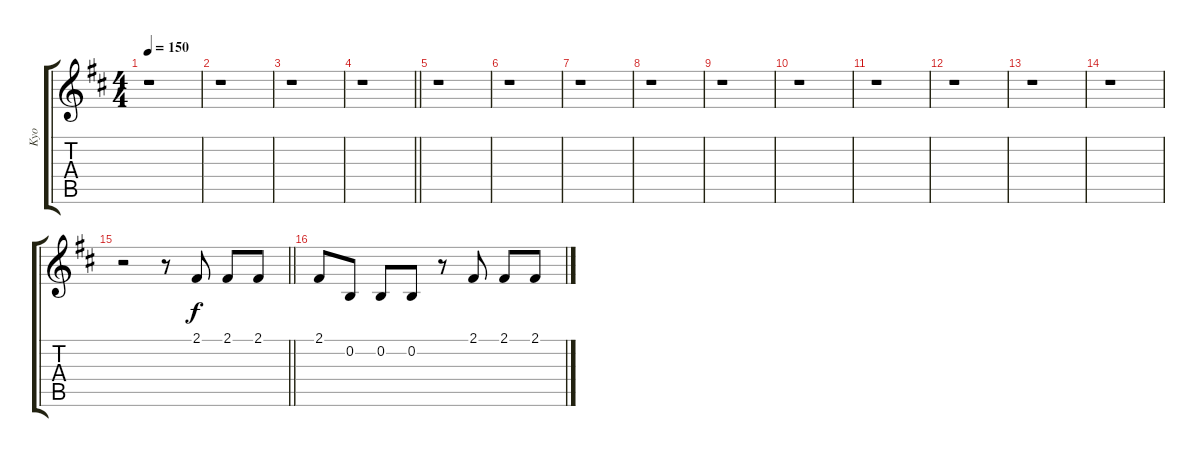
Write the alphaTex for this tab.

\track ("Kyo" "Kyo") {instrument clarinet}
\staff {score tabs}
\tuning (E4 B3 G3 D3 A2 E2) {hide}
\ts (4 4)
\tempo 150
\clef g2
\ks d
r.1{dy f} |
r.1 |
r.1 |
\barLineRight lightlight
r.1 |
r.1 |
r.1 |
r.1 |
r.1 |
r.1 |
r.1 |
r.1 |
r.1 |
r.1 |
r.1 |
\barLineRight lightlight
r.2 r.8 2.1.8 2.1.8 2.1.8 |
2.1.8 0.2.8 0.2.8 0.2.8 r.8 2.1.8 2.1.8 2.1.8
